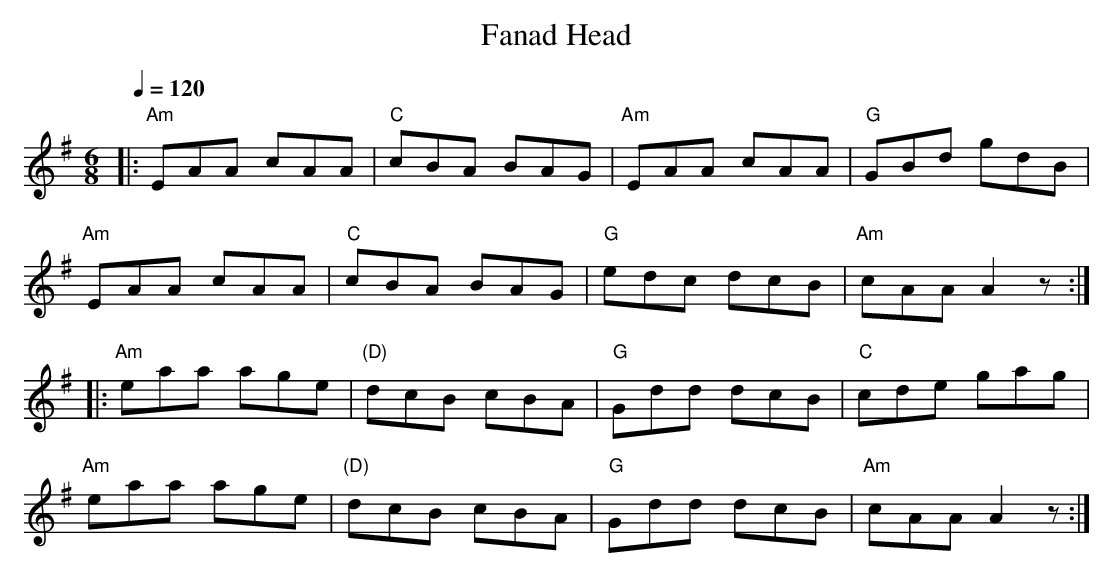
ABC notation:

X:1
T:Fanad Head
M:6/8
L:1/8
Q:1/4=120
K:Em
|:"Am"EAA cAA|"C"cBA BAG|"Am"EAA cAA|"G"GBd gdB|!
"Am"EAA cAA|"C"cBA BAG|"G"edc dcB|"Am"cAA A2z:|!
|:"Am"eaa age|"(D)"dcB cBA|"G"Gdd dcB|"C"cde gag|!
"Am"eaa age|"(D)"dcB cBA|"G"Gdd dcB|"Am"cAA A2z:|
